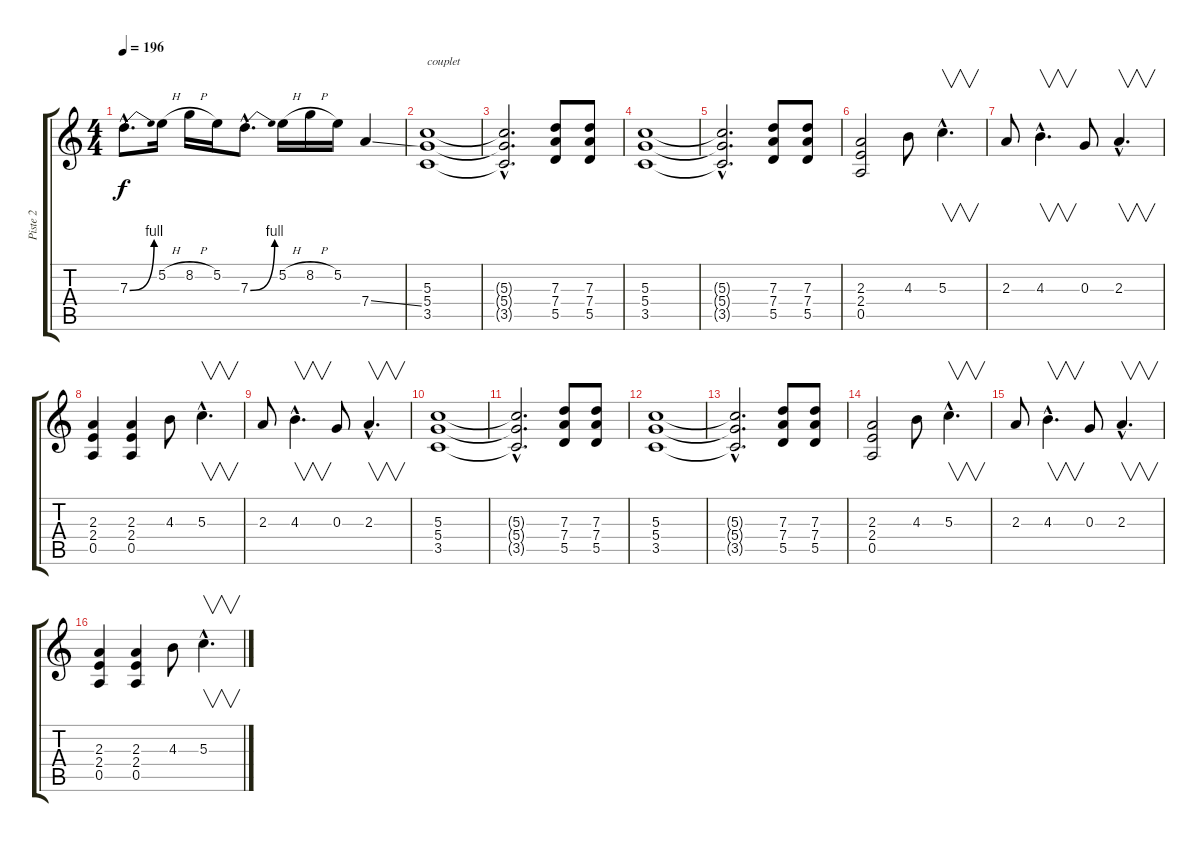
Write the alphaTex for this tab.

\track ("Piste 2" "Piste 2") {instrument distortionguitar}
\staff {score tabs}
\tuning (E4 B3 G3 D3 A2 E2) {hide}
\ts (4 4)
\tempo 196
\clef g2
\ks c
7.3{be (bend 0 0 60 4) hac}.8{d dy f} 5.2{h}.16 8.2{h}.16 5.2.16 7.3{be (bend 0 0 60 4) hac}.8{d} 5.2{h}.16 8.2{h}.16 5.2.16 7.4{ss}.4 |
(5.3 5.4 3.5).1{txt "couplet"} |
(5.3{hac t} 5.4{hac t} 3.5{hac t}).2{d} (7.3 7.4 5.5).8 (7.3 7.4 5.5).8 |
(5.3 5.4 3.5).1 |
(5.3{hac t} 5.4{hac t} 3.5{hac t}).2{d} (7.3 7.4 5.5).8 (7.3 7.4 5.5).8 |
(2.3 2.4 0.5).2 4.3.8 5.3{hac}.4{v d} |
2.3.8 4.3{hac}.4{v d} 0.3.8 2.3{hac}.4{v d} |
(2.3 2.4 0.5).4 (2.3 2.4 0.5).4 4.3.8 5.3{hac}.4{v d} |
2.3.8 4.3{hac}.4{v d} 0.3.8 2.3{hac}.4{v d} |
(5.3 5.4 3.5).1 |
(5.3{hac t} 5.4{hac t} 3.5{hac t}).2{d} (7.3 7.4 5.5).8 (7.3 7.4 5.5).8 |
(5.3 5.4 3.5).1 |
(5.3{hac t} 5.4{hac t} 3.5{hac t}).2{d} (7.3 7.4 5.5).8 (7.3 7.4 5.5).8 |
(2.3 2.4 0.5).2 4.3.8 5.3{hac}.4{v d} |
2.3.8 4.3{hac}.4{v d} 0.3.8 2.3{hac}.4{v d} |
(2.3 2.4 0.5).4 (2.3 2.4 0.5).4 4.3.8 5.3{hac}.4{v d}
